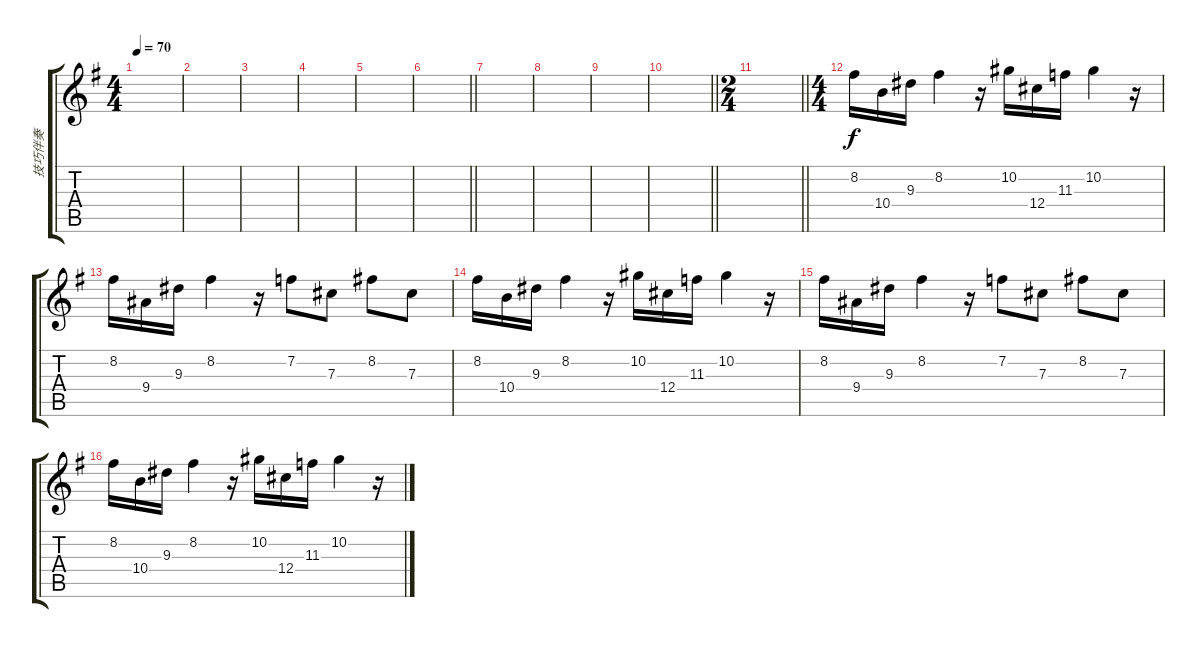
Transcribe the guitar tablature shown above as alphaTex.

\track ("技巧伴奏" "技巧伴奏") {instrument acousticguitarsteel}
\staff {score tabs}
\tuning (Eb4 Bb3 Gb3 Db3 Ab2 Eb2) {hide}
\ts (4 4)
\tempo 70
\clef g2
\ks g
|
|
|
|
|
\barLineRight lightlight
|
|
|
|
\barLineRight lightlight
|
\ts (2 4)
\barLineRight lightlight
|
\ts (4 4)
8.2.16 10.4.16 9.3.16 8.2.4 r.16 10.2.16 12.4.16 11.3.16 10.2.4 r.16 |
8.2.16 9.4.16 9.3.16 8.2.4 r.16 7.2.8 7.3.8 8.2.8 7.3.8 |
8.2.16 10.4.16 9.3.16 8.2.4 r.16 10.2.16 12.4.16 11.3.16 10.2.4 r.16 |
8.2.16 9.4.16 9.3.16 8.2.4 r.16 7.2.8 7.3.8 8.2.8 7.3.8 |
8.2.16 10.4.16 9.3.16 8.2.4 r.16 10.2.16 12.4.16 11.3.16 10.2.4 r.16
